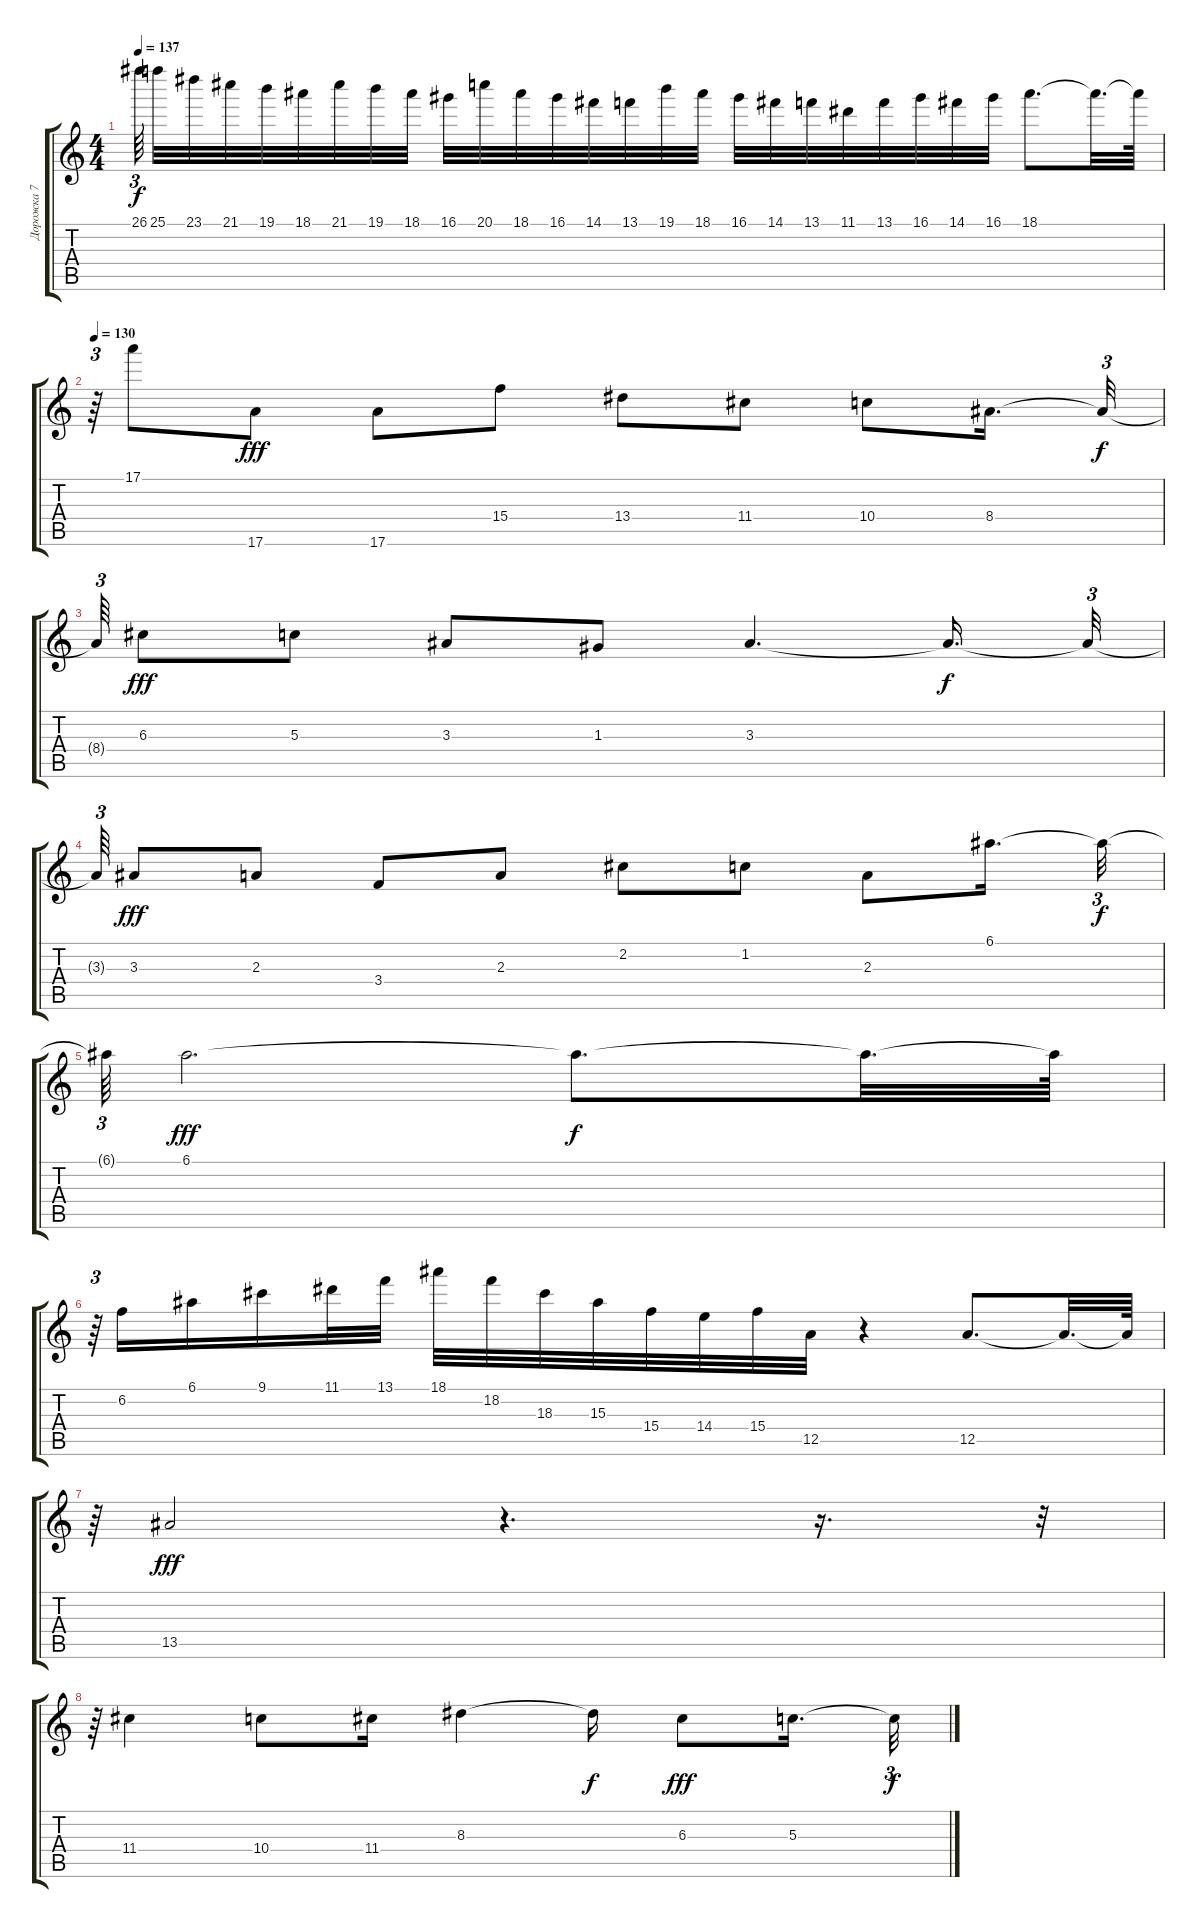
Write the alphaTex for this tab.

\track ("Дорожка 7" "Дорожка 7") {instrument overdrivenguitar}
\staff {score tabs}
\tuning (E4 B3 G3 D3 A2 E2) {hide}
\ts (4 4)
\tempo 137
\clef g2
\ks c
26.1{t}.64{tu (3 2) dy f beam splitsecondary} 25.1.32 23.1.32 21.1.32 19.1.32 18.1.32 21.1.32 19.1.32 18.1.32 16.1.32 20.1.32 18.1.32 16.1.32 14.1.32 13.1.32 19.1.32 18.1.32 16.1.32 14.1.32 13.1.32 11.1.32 13.1.32 16.1.32 14.1.32 16.1.32 18.1.8{d} 18.1{t}.32{d} 18.1{t}.64 |
\tempo 130
r.64{tu (3 2)} 17.1.8 17.6.8{dy fff} 17.6.8 15.4.8 13.4.8 11.4.8 10.4.8 8.4.16{d} 8.4{t}.32{tu (3 2) dy f} |
8.4{t}.64{tu (3 2)} 6.3.8{dy fff} 5.3.8 3.3.8 1.3.8 3.3.4{d} 3.3{t}.16{d dy f} 3.3{t}.32{tu (3 2)} |
3.3{t}.64{tu (3 2)} 3.3.8{dy fff} 2.3.8 3.4.8 2.3.8 2.2.8 1.2.8 2.3.8 6.1.16{d} 6.1{t}.32{tu (3 2) dy f} |
6.1{t}.64{tu (3 2)} 6.1.2{d dy fff} 6.1{t}.8{d dy f} 6.1{t}.32{d} 6.1{t}.64 |
r.64{tu (3 2)} 6.2.16 6.1.16 9.1.16 11.1.32 13.1.32 18.1.32 18.2.32 18.3.32 15.3.32 15.4.32 14.4.32 15.4.32 12.5.32 r.4 12.5.8{d volume 4} 12.5{t}.32{d} 12.5{t}.64 |
r.64{tu (3 2)} 13.5.2{dy fff volume 2} r.4{d} r.16{d} r.32{tu (3 2)} |
r.64{tu (3 2)} 11.4.4{volume 16} 10.4.8 11.4.16 8.3.4 8.3{t}.16{dy f} 6.3.8{dy fff} 5.3.16{d} 5.3{t}.32{tu (3 2) dy f}
